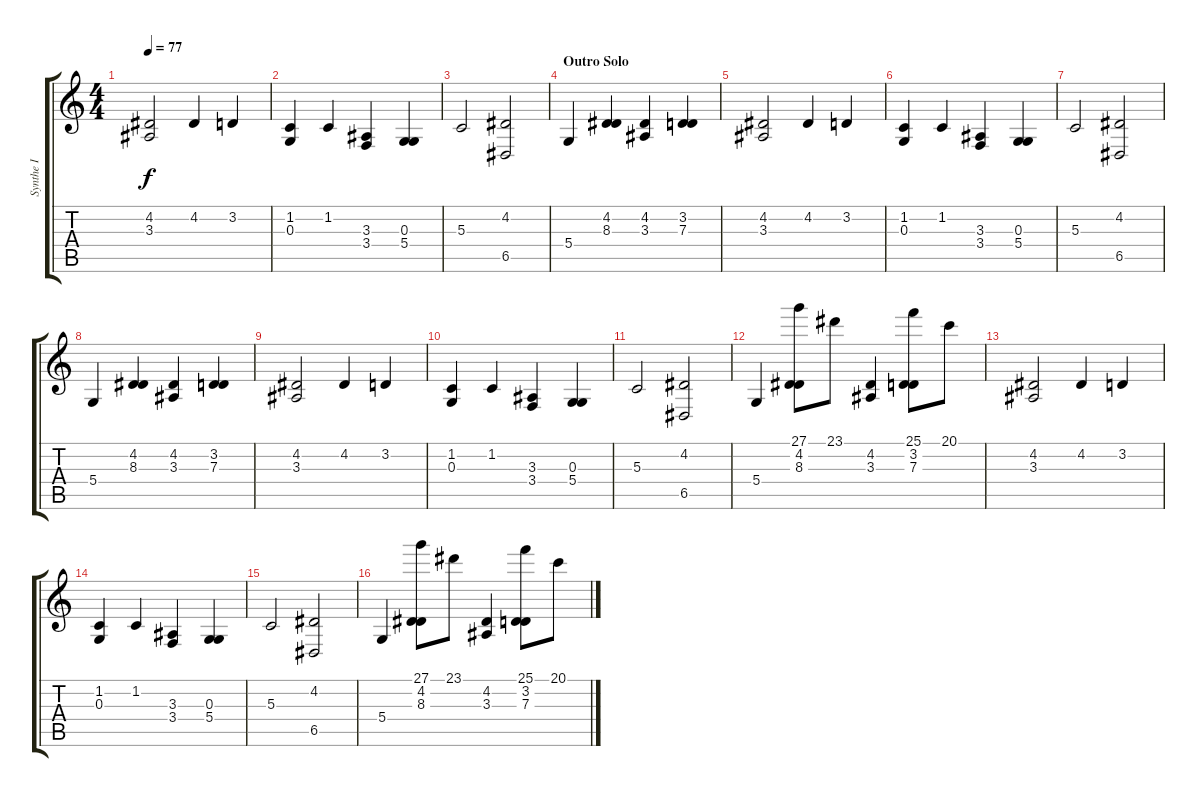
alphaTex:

\track ("Synthe I" "Synthe I") {instrument synthstrings1}
\staff {score tabs}
\tuning (E4 B3 G3 D3 A2 E2) {hide}
\ts (4 4)
\tempo 77
\clef g2
\ks c
(4.2 3.3).2{dy f} 4.2.4 3.2.4 |
(1.2 0.3).4 1.2.4 (3.3 3.4).4 (0.3 5.4).4 |
5.3.2 (4.2 6.5).2 |
\section ("" "Outro Solo")
5.4.4 (4.2 8.3).4 (4.2 3.3).4 (3.2 7.3).4 |
(4.2 3.3).2 4.2.4 3.2.4 |
(1.2 0.3).4 1.2.4 (3.3 3.4).4 (0.3 5.4).4 |
5.3.2 (4.2 6.5).2 |
5.4.4 (4.2 8.3).4 (4.2 3.3).4 (3.2 7.3).4 |
(4.2 3.3).2 4.2.4 3.2.4 |
(1.2 0.3).4 1.2.4 (3.3 3.4).4 (0.3 5.4).4 |
5.3.2 (4.2 6.5).2 |
5.4.4 (27.1 4.2 8.3).8 23.1.8 (4.2 3.3).4 (25.1 3.2 7.3).8 20.1.8 |
(4.2 3.3).2 4.2.4 3.2.4 |
(1.2 0.3).4 1.2.4 (3.3 3.4).4 (0.3 5.4).4 |
5.3.2 (4.2 6.5).2 |
5.4.4 (27.1 4.2 8.3).8 23.1.8 (4.2 3.3).4 (25.1 3.2 7.3).8 20.1.8
